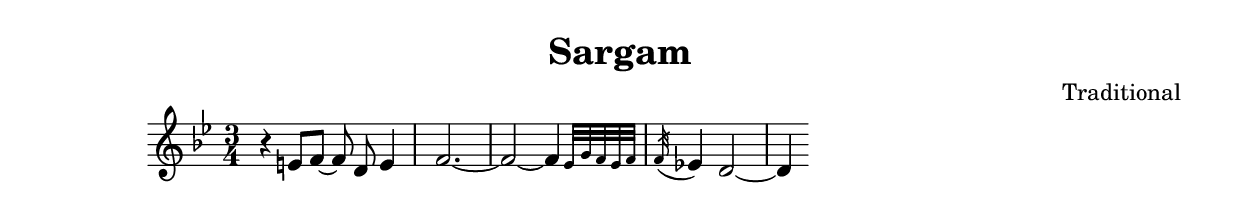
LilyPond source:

#(ly:set-option 'midi-extension "mid")
\version "2.12.3"
\include "english.ly"
\header{ 
title = "Sargam"
composer = "Traditional"
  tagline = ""  % removed 
}
%{
 Rag:Bhairavi
Tal:Dadra
Title:Sargam
Author:Traditional
Source:AAK
Mode: phrygian
Filename: bhairavi sargam 
TimeSignature: 3/4
Key: D

   0             +       0    RmgRg    g+
|: -- Rg -S R- | g - - | - - g       |  r S - | - :| 
 %}
  
melody = {
\time 3/4
\clef treble
\key c \phrygian
\autoBeamOn  
\cadenzaOn
\bar "|:" r4  d'8[  ef'8]~~ef'8]   c'8]  d'4   \bar "|" ef'2.~    \bar "|" ef'2~   \afterGrace ef'4 { d'32[ f'32 ef'32 d'32 ef'32] }  \bar "|" \acciaccatura { ef'32 }df'4  c'2~   \bar "|" c'4  \bar ":|"
}

text = \lyricmode {
  
}

\score{
\transpose c' d'
<<
  \new Voice = "one" {
    \melody
  }
  \new Lyrics \lyricsto "one" \text
>>
\layout {
  \context {
       \Score
    \remove "Bar_number_engraver"
  } 
  }
\midi { 
  \context {
    \Score
    tempoWholesPerMinute = #(ly:make-moment 200 4)
   }
 }
}
